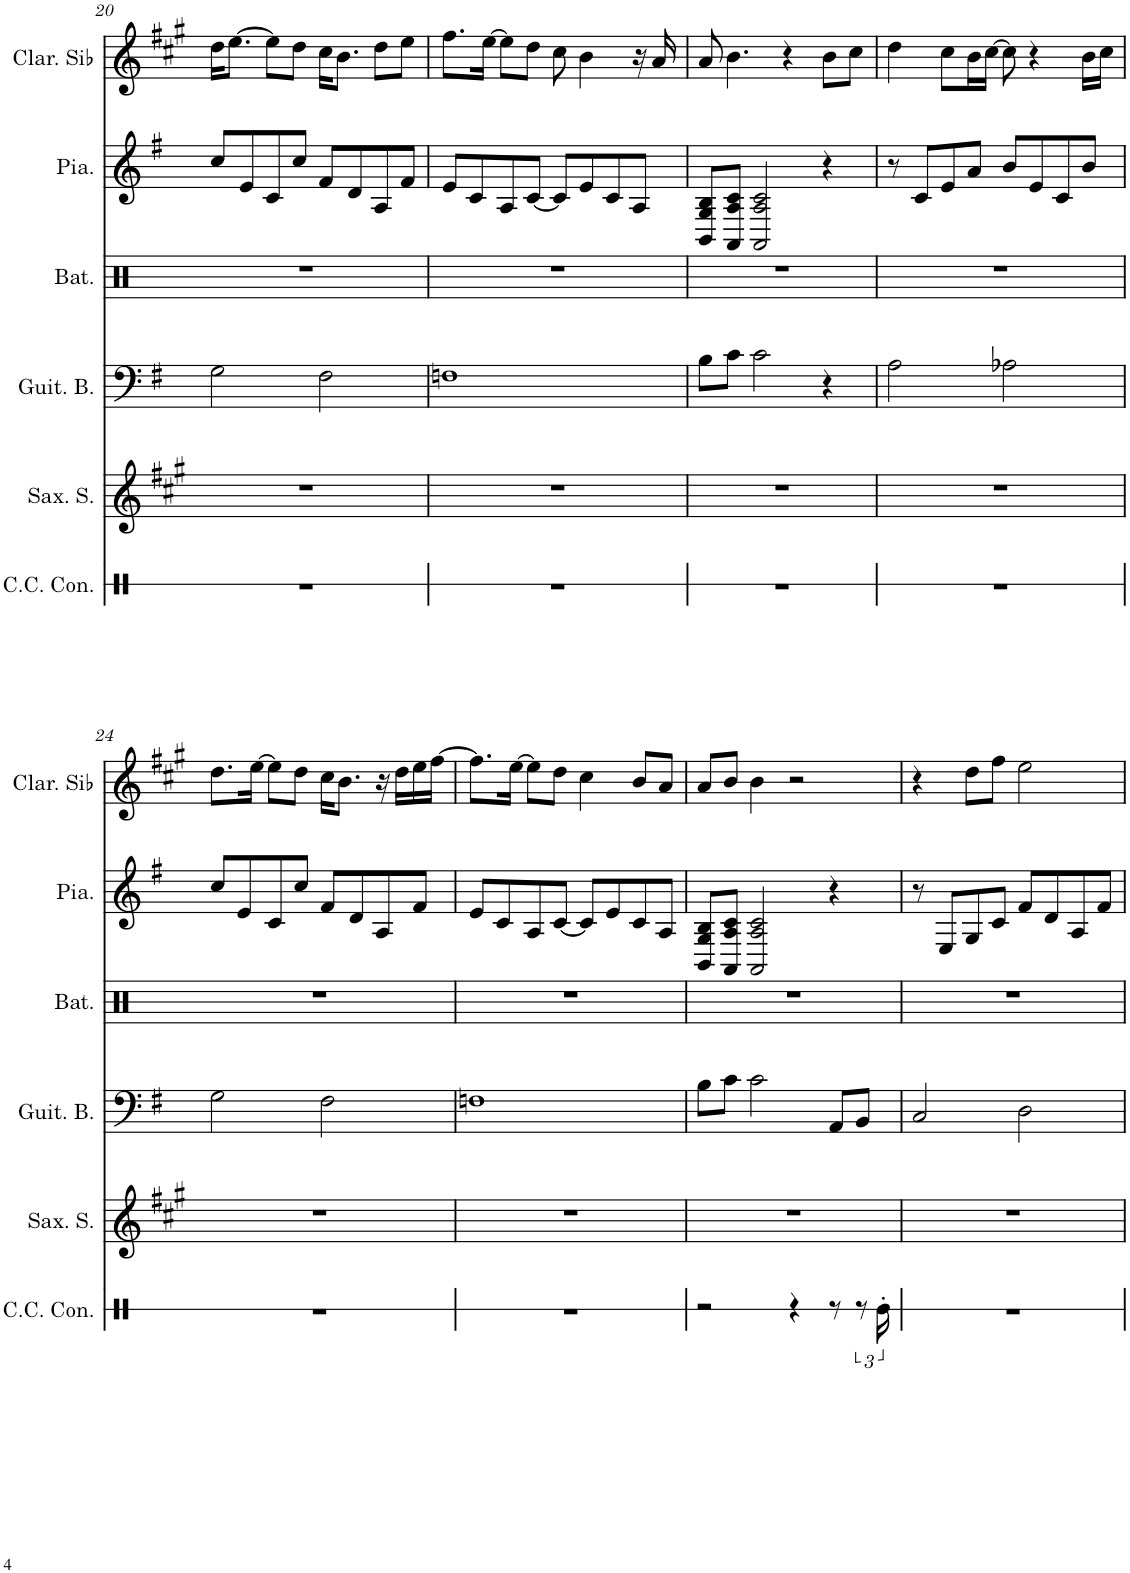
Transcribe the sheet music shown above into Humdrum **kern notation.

**kern	**kern	**kern	**kern	**kern	**kern
*part6	*part5	*part4	*part3	*part2	*part1
*staff6	*staff5	*staff4	*staff3	*staff2	*staff1
*I"Caisse claire de concert, Guitar Fret Noise	*I"Saxophone Soprano	*I"Guitare Basse	*I"Batterie, Drums	*I"Piano	*I"Clarinette en Sib
*I'C.C. Con.	*I'Sax. S.	*I'Guit. B.	*I'Bat.	*I'Pia.	*I'Clar. Sib
!!LO:PB:g=z
*clefX	*clefG2	*clefF4	*clefX	*clefG2	*clefG2
*	*Trd1c2	*Trd7c12	*	*	*Trd1c2
*k[f#]	*k[f#c#g#]	*k[f#]	*k[]	*k[f#]	*k[f#c#g#]
*M4/4	*M4/4	*M4/4	*M4/4	*M4/4	*M4/4
=20	=20	=20	=20	=20	=20
1r	1r	2G\	1r	8cc/L	16dd\KL
.	.	.	.	.	[8.ee\J
.	.	.	.	8e/	.
.	.	.	.	8c/	8ee\L]
.	.	.	.	8cc/J	8dd\J
.	.	2F#\	.	8f#/L	16cc#\KL
.	.	.	.	.	8.b\J
.	.	.	.	8d/	.
.	.	.	.	8A/	8dd\L
.	.	.	.	8f#/J	8ee\J
=21	=21	=21	=21	=21	=21
1r	1r	1Fn	1r	8e/L	8.ff#\L
.	.	.	.	8c/	.
.	.	.	.	.	[16ee\Jk
.	.	.	.	8A/	8ee\L]
.	.	.	.	[8c/J	8dd\J
.	.	.	.	8c/L]	8cc#\
.	.	.	.	8e/	4b\
.	.	.	.	8c/	.
.	.	.	.	8A/J	16r
.	.	.	.	.	16a/
=22	=22	=22	=22	=22	=22
1r	1r	8B\L	1r	8BB/ 8G/ 8B/L	8a/
.	.	8c\J	.	8AA/ 8A/ 8c/J	4.b\
.	.	2c\	.	2AA/ 2A/ 2c/	.
.	.	.	.	.	4r
.	.	4r	.	4r	8b\L
.	.	.	.	.	8cc#\J
=23	=23	=23	=23	=23	=23
1r	1r	2A\	1r	8r	4dd\
.	.	.	.	8c/L	.
.	.	.	.	8e/	8cc#\L
.	.	.	.	8a/J	16b\L
.	.	.	.	.	[16cc#\JJ
.	.	2A-X\	.	8b/L	8cc#\]
.	.	.	.	8e/	4r
.	.	.	.	8c/	.
.	.	.	.	8b/J	16b\LL
.	.	.	.	.	16cc#\JJ
!!LO:LB:g=z
=24	=24	=24	=24	=24	=24
1r	1r	2G\	1r	8cc/L	8.dd\L
.	.	.	.	8e/	.
.	.	.	.	.	[16ee\Jk
.	.	.	.	8c/	8ee\L]
.	.	.	.	8cc/J	8dd\J
.	.	2F#\	.	8f#/L	16cc#\KL
.	.	.	.	.	8.b\J
.	.	.	.	8d/	.
.	.	.	.	8A/	16r
.	.	.	.	.	16dd\LL
.	.	.	.	8f#/J	16ee\
.	.	.	.	.	[16ff#\JJ
=25	=25	=25	=25	=25	=25
1r	1r	1Fn	1r	8e/L	8.ff#\L]
.	.	.	.	8c/	.
.	.	.	.	.	[16ee\Jk
.	.	.	.	8A/	8ee\L]
.	.	.	.	[8c/J	8dd\J
.	.	.	.	8c/L]	4cc#\
.	.	.	.	8e/	.
.	.	.	.	8c/	8b/L
.	.	.	.	8A/J	8a/J
=26	=26	=26	=26	=26	=26
2r	1r	8B\L	1r	8BB/ 8G/ 8B/L	8a/L
.	.	8c\J	.	8AA/ 8A/ 8c/J	8b/J
.	.	2c\	.	2AA/ 2A/ 2c/	4b\
4r	.	.	.	.	2r
8r	.	8AA/L	.	4r	.
12r	.	8BB/J	.	.	.
24Re'\	.	.	.	.	.
=27	=27	=27	=27	=27	=27
1r	1r	2C/	1r	8r	4r
.	.	.	.	8E/L	.
.	.	.	.	8G/	8dd\L
.	.	.	.	8c/J	8ff#\J
.	.	2D\	.	8f#/L	2ee\
.	.	.	.	8d/	.
.	.	.	.	8A/	.
.	.	.	.	8f#/J	.
=	=	=	=	=	=
*-	*-	*-	*-	*-	*-
